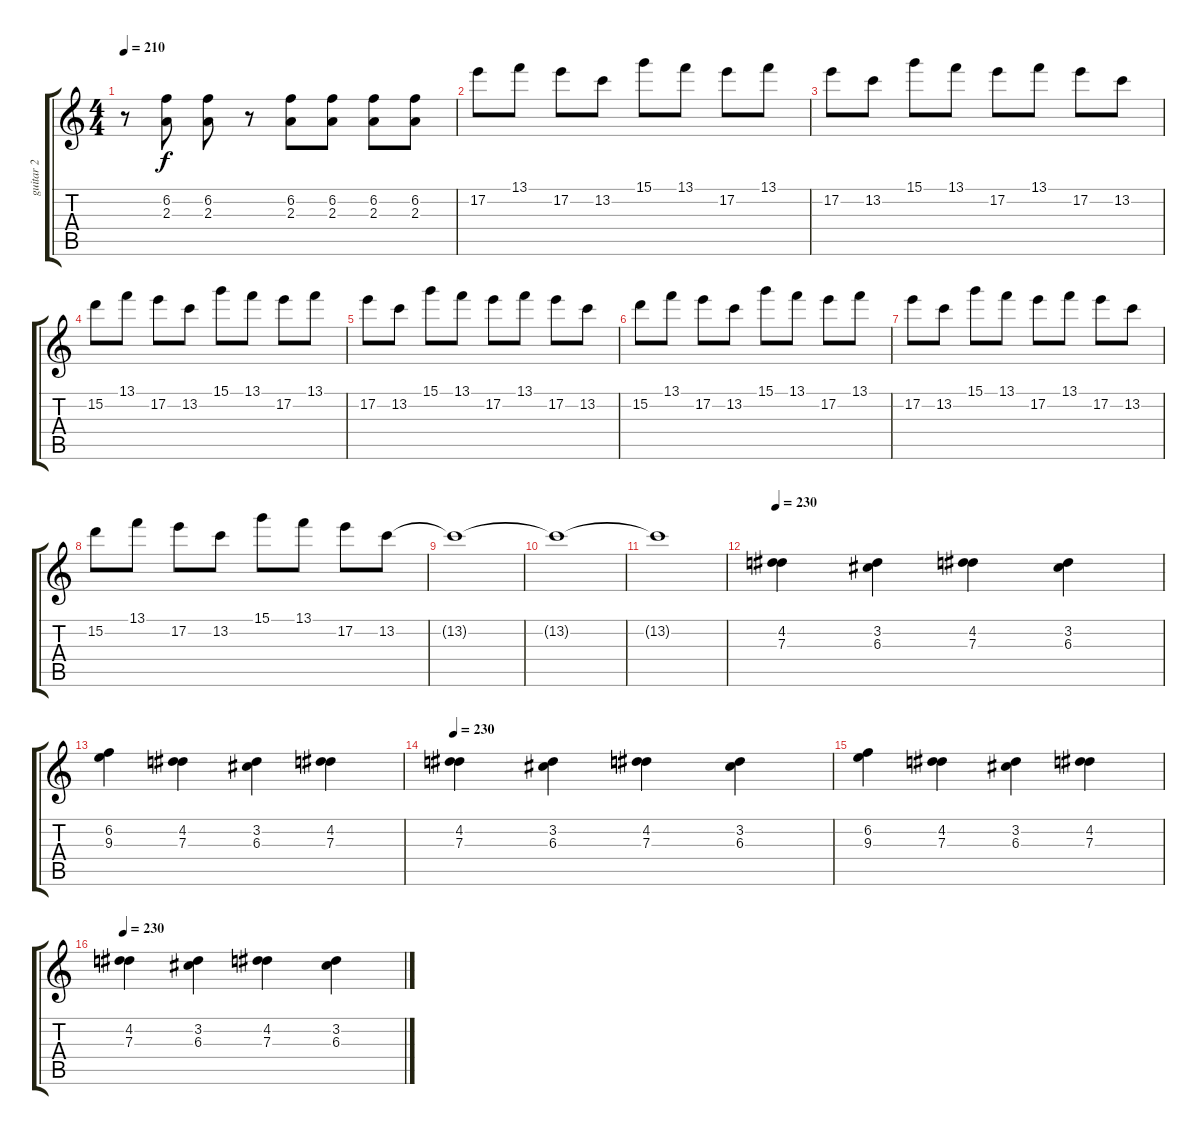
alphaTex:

\track ("guitar 2" "guitar 2") {instrument distortionguitar}
\staff {score tabs}
\tuning (E4 B3 G3 D3 A2 D2) {hide}
\ts (4 4)
\tempo 210
\clef g2
\ks c
r.8{dy f} (6.2 2.3).8 (6.2 2.3).8 r.8 (6.2 2.3).8 (6.2 2.3).8 (6.2 2.3).8 (6.2 2.3).8 |
17.2.8{volume 16} 13.1.8 17.2.8 13.2.8 15.1.8 13.1.8 17.2.8 13.1.8 |
17.2.8 13.2.8 15.1.8 13.1.8 17.2.8 13.1.8 17.2.8 13.2.8 |
15.2.8 13.1.8 17.2.8 13.2.8 15.1.8 13.1.8 17.2.8 13.1.8 |
17.2.8 13.2.8 15.1.8 13.1.8 17.2.8 13.1.8 17.2.8 13.2.8 |
15.2.8 13.1.8 17.2.8 13.2.8 15.1.8 13.1.8 17.2.8 13.1.8 |
17.2.8 13.2.8 15.1.8 13.1.8 17.2.8 13.1.8 17.2.8 13.2.8 |
15.2.8 13.1.8 17.2.8 13.2.8 15.1.8 13.1.8 17.2.8 13.2.8 |
13.2{t}.1{volume 9} |
13.2{t}.1 |
13.2{t}.1 |
\tempo 230
(4.2 7.3).4{volume 16} (3.2 6.3).4 (4.2 7.3).4 (3.2 6.3).4 |
(6.2 9.3).4 (4.2 7.3).4 (3.2 6.3).4 (4.2 7.3).4 |
\tempo 230
(4.2 7.3).4 (3.2 6.3).4 (4.2 7.3).4 (3.2 6.3).4 |
(6.2 9.3).4 (4.2 7.3).4 (3.2 6.3).4 (4.2 7.3).4 |
\tempo 230
(4.2 7.3).4 (3.2 6.3).4 (4.2 7.3).4 (3.2 6.3).4
